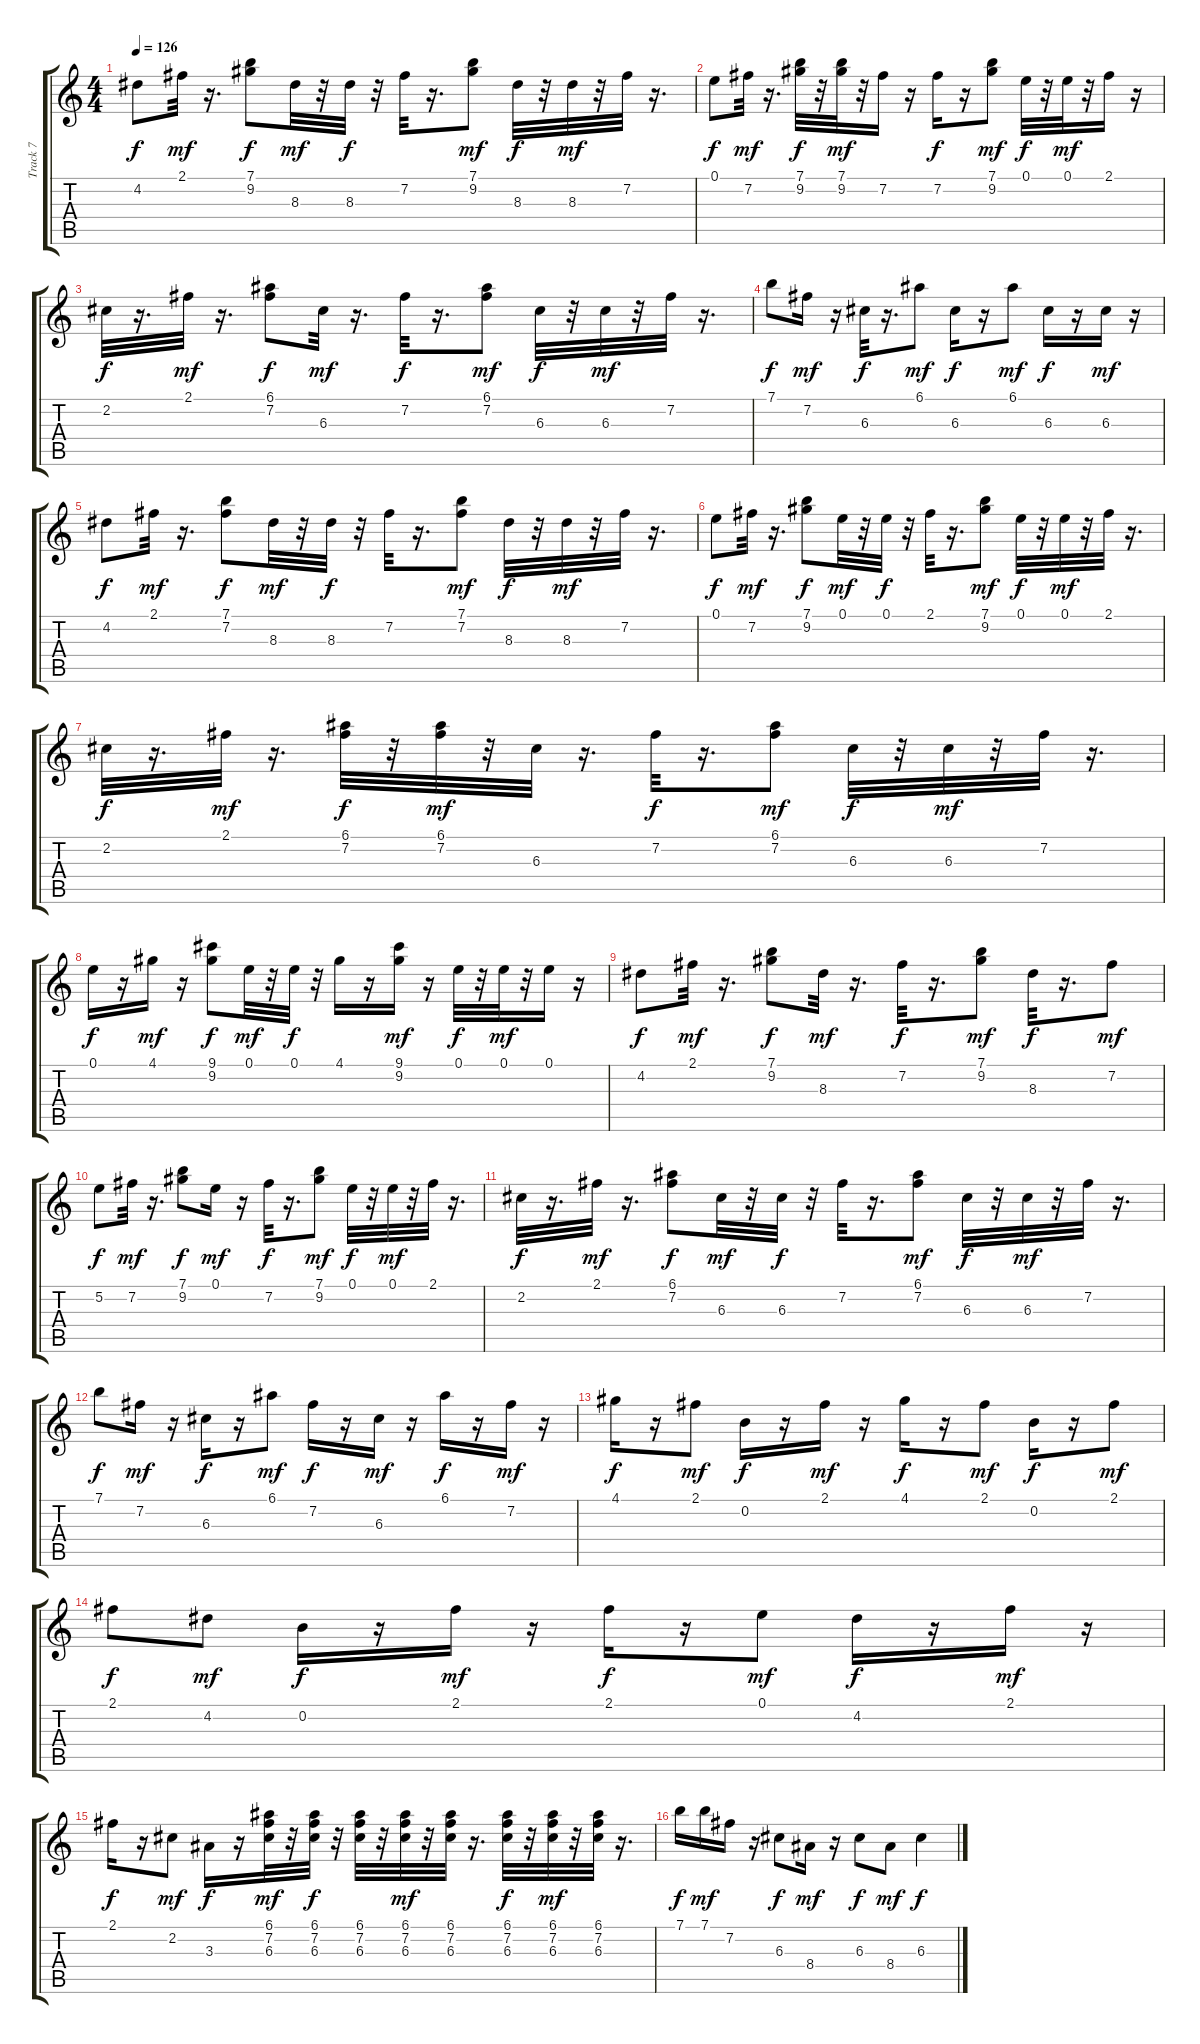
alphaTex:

\track ("Track 7" "Track 7") {instrument electricguitarmuted}
\staff {score tabs}
\tuning (E4 B3 G3 D3 A2 E2) {hide}
\ts (4 4)
\tempo 126
\clef g2
\ks c
4.2.8{dy f} 2.1.32{dy mf} r.16{d} (7.1 9.2).8{dy f} 8.3.32{dy mf} r.32 8.3.32{dy f} r.32 7.2.32 r.16{d} (7.1 9.2).8{dy mf} 8.3.32{dy f} r.32 8.3.32{dy mf} r.32 7.2.32 r.16{d} |
0.1.8{dy f} 7.2.32{dy mf} r.16{d} (7.1 9.2).32{dy f} r.32 (7.1 9.2).32{dy mf} r.32 7.2.16 r.16 7.2.16{dy f} r.16 (7.1 9.2).8{dy mf} 0.1.32{dy f} r.32 0.1.32{dy mf} r.32 2.1.16 r.16 |
2.2.32{dy f} r.16{d} 2.1.32{dy mf} r.16{d} (6.1 7.2).8{dy f} 6.3.32{dy mf} r.16{d} 7.2.32{dy f} r.16{d} (6.1 7.2).8{dy mf} 6.3.32{dy f} r.32 6.3.32{dy mf} r.32 7.2.32 r.16{d} |
7.1.8{dy f} 7.2.16{dy mf} r.16 6.3.32{dy f} r.16{d} 6.1.8{dy mf} 6.3.16{dy f} r.16 6.1.8{dy mf} 6.3.16{dy f} r.16 6.3.16{dy mf} r.16 |
4.2.8{dy f} 2.1.32{dy mf} r.16{d} (7.1 7.2).8{dy f} 8.3.32{dy mf} r.32 8.3.32{dy f} r.32 7.2.32 r.16{d} (7.1 7.2).8{dy mf} 8.3.32{dy f} r.32 8.3.32{dy mf} r.32 7.2.32 r.16{d} |
0.1.8{dy f} 7.2.32{dy mf} r.16{d} (7.1 9.2).8{dy f} 0.1.32{dy mf} r.32 0.1.32{dy f} r.32 2.1.32 r.16{d} (7.1 9.2).8{dy mf} 0.1.32{dy f} r.32 0.1.32{dy mf} r.32 2.1.32 r.16{d} |
2.2.32{dy f} r.16{d} 2.1.32{dy mf} r.16{d} (6.1 7.2).32{dy f} r.32 (6.1 7.2).32{dy mf} r.32 6.3.32 r.16{d} 7.2.32{dy f} r.16{d} (6.1 7.2).8{dy mf} 6.3.32{dy f} r.32 6.3.32{dy mf} r.32 7.2.32 r.16{d} |
0.1.16{dy f} r.16 4.1.16{dy mf} r.16 (9.1 9.2).8{dy f} 0.1.32{dy mf} r.32 0.1.32{dy f} r.32 4.1.16 r.16 (9.1 9.2).16{dy mf} r.16 0.1.32{dy f} r.32 0.1.32{dy mf} r.32 0.1.16 r.16 |
4.2.8{dy f} 2.1.32{dy mf} r.16{d} (7.1 9.2).8{dy f} 8.3.32{dy mf} r.16{d} 7.2.32{dy f} r.16{d} (7.1 9.2).8{dy mf} 8.3.32{dy f} r.16{d} 7.2.8{dy mf} |
5.2.8{dy f} 7.2.32{dy mf} r.16{d} (7.1 9.2).8{dy f} 0.1.16{dy mf} r.16 7.2.32{dy f} r.16{d} (7.1 9.2).8{dy mf} 0.1.32{dy f} r.32 0.1.32{dy mf} r.32 2.1.32 r.16{d} |
2.2.32{dy f} r.16{d} 2.1.32{dy mf} r.16{d} (6.1 7.2).8{dy f} 6.3.32{dy mf} r.32 6.3.32{dy f} r.32 7.2.32 r.16{d} (6.1 7.2).8{dy mf} 6.3.32{dy f} r.32 6.3.32{dy mf} r.32 7.2.32 r.16{d} |
7.1.8{dy f} 7.2.16{dy mf} r.16 6.3.16{dy f} r.16 6.1.8{dy mf} 7.2.16{dy f} r.16 6.3.16{dy mf} r.16 6.1.16{dy f} r.16 7.2.16{dy mf} r.16 |
4.1.16{dy f} r.16 2.1.8{dy mf} 0.2.16{dy f} r.16 2.1.16{dy mf} r.16 4.1.16{dy f} r.16 2.1.8{dy mf} 0.2.16{dy f} r.16 2.1.8{dy mf} |
2.1.8{dy f} 4.2.8{dy mf} 0.2.16{dy f} r.16 2.1.16{dy mf} r.16 2.1.16{dy f} r.16 0.1.8{dy mf} 4.2.16{dy f} r.16 2.1.16{dy mf} r.16 |
2.1.16{dy f} r.16 2.2.8{dy mf} 3.3.16{dy f} r.16 (6.1 7.2 6.3).32{dy mf} r.32 (6.1 7.2 6.3).32{dy f} r.32 (6.1 7.2 6.3).32 r.32 (6.1 7.2 6.3).32{dy mf} r.32 (6.1 7.2 6.3).32 r.16{d} (6.1 7.2 6.3).32{dy f} r.32 (6.1 7.2 6.3).32{dy mf} r.32 (6.1 7.2 6.3).32 r.16{d} |
7.1.16{dy f} 7.1.16{dy mf} 7.2.16 r.16 6.3.8{dy f} 8.4.16{dy mf} r.16 6.3.8{dy f} 8.4.8{dy mf} 6.3.4{dy f}
